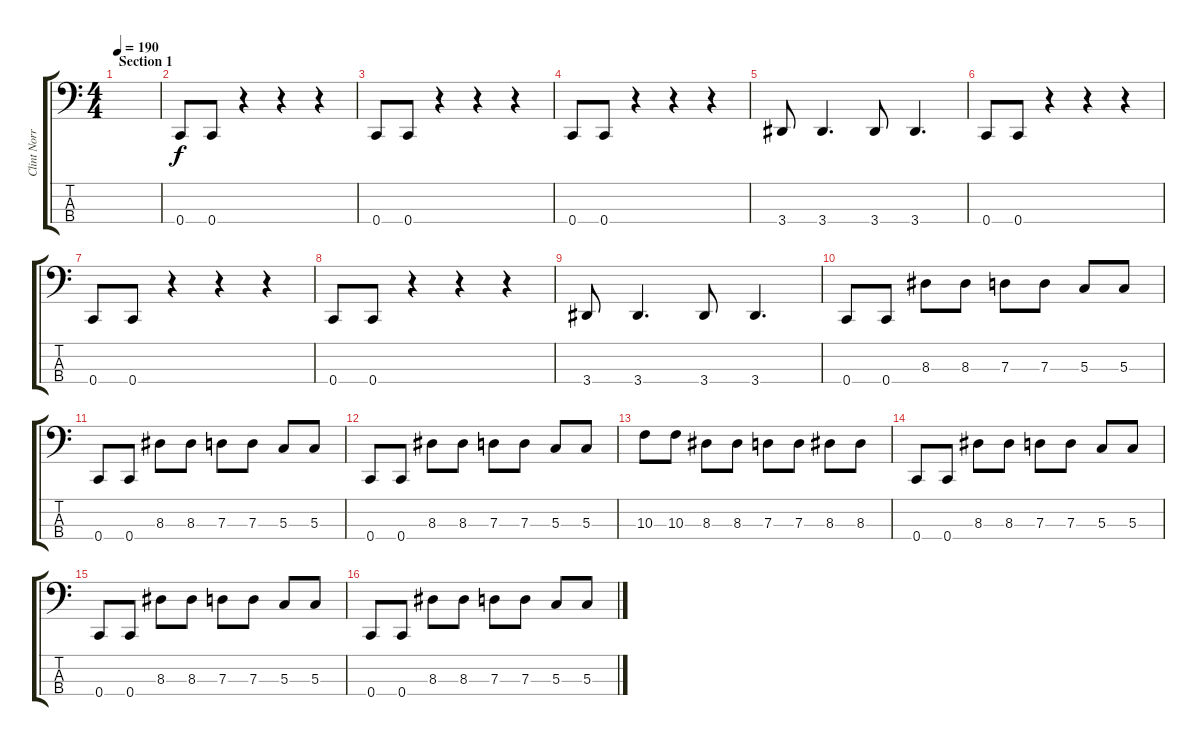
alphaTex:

\track ("Clint Norris" "Clint Norr") {instrument electricbasspick}
\staff {score tabs}
\tuning (F2 C2 G1 C1) {hide}
\ts (4 4)
\section ("" "Section 1")
\tempo 190
\clef f4
\ks c
|
0.4.8 0.4.8 r.4 r.4 r.4 |
0.4.8 0.4.8 r.4 r.4 r.4 |
0.4.8 0.4.8 r.4 r.4 r.4 |
3.4.8 3.4.4{d} 3.4.8 3.4.4{d} |
0.4.8 0.4.8 r.4 r.4 r.4 |
0.4.8 0.4.8 r.4 r.4 r.4 |
0.4.8 0.4.8 r.4 r.4 r.4 |
3.4.8 3.4.4{d} 3.4.8 3.4.4{d} |
0.4.8 0.4.8 8.3.8 8.3.8 7.3.8 7.3.8 5.3.8 5.3.8 |
0.4.8 0.4.8 8.3.8 8.3.8 7.3.8 7.3.8 5.3.8 5.3.8 |
0.4.8 0.4.8 8.3.8 8.3.8 7.3.8 7.3.8 5.3.8 5.3.8 |
10.3.8 10.3.8 8.3.8 8.3.8 7.3.8 7.3.8 8.3.8 8.3.8 |
0.4.8 0.4.8 8.3.8 8.3.8 7.3.8 7.3.8 5.3.8 5.3.8 |
0.4.8 0.4.8 8.3.8 8.3.8 7.3.8 7.3.8 5.3.8 5.3.8 |
0.4.8 0.4.8 8.3.8 8.3.8 7.3.8 7.3.8 5.3.8 5.3.8
